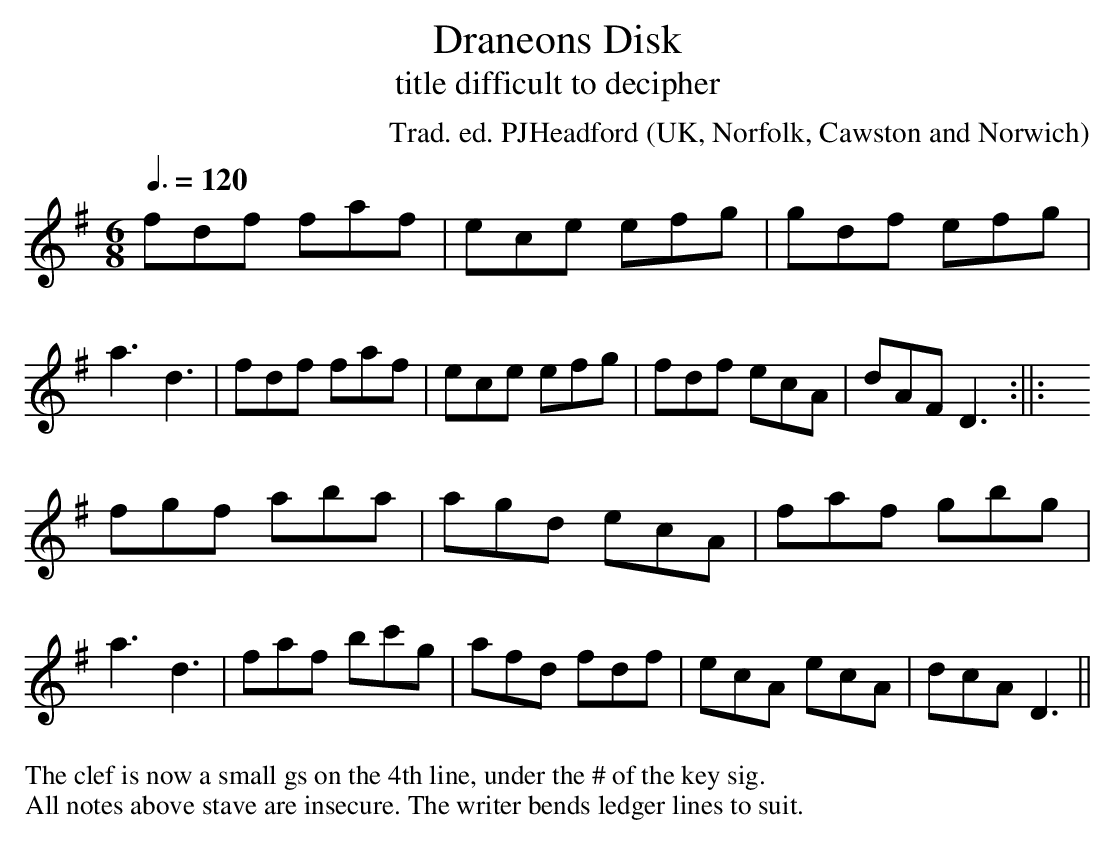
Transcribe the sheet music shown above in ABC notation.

X:1
T:Draneons Disk
T:title difficult to decipher
C:Trad. ed. PJHeadford
O:UK, Norfolk, Cawston and Norwich
%%textfont      Times-Roman 13
M:6/8
L:1/8
Q:3/8=120
K:G
fdf faf|ece efg|gdf efg|a3 d3|fdf faf|ece efg|fdf ecA|dAF D3:||:y
fgf aba|agd ecA|faf gbg|a3 d3|faf bc'g|afd fdf|ecA ecA|dcA D3||
